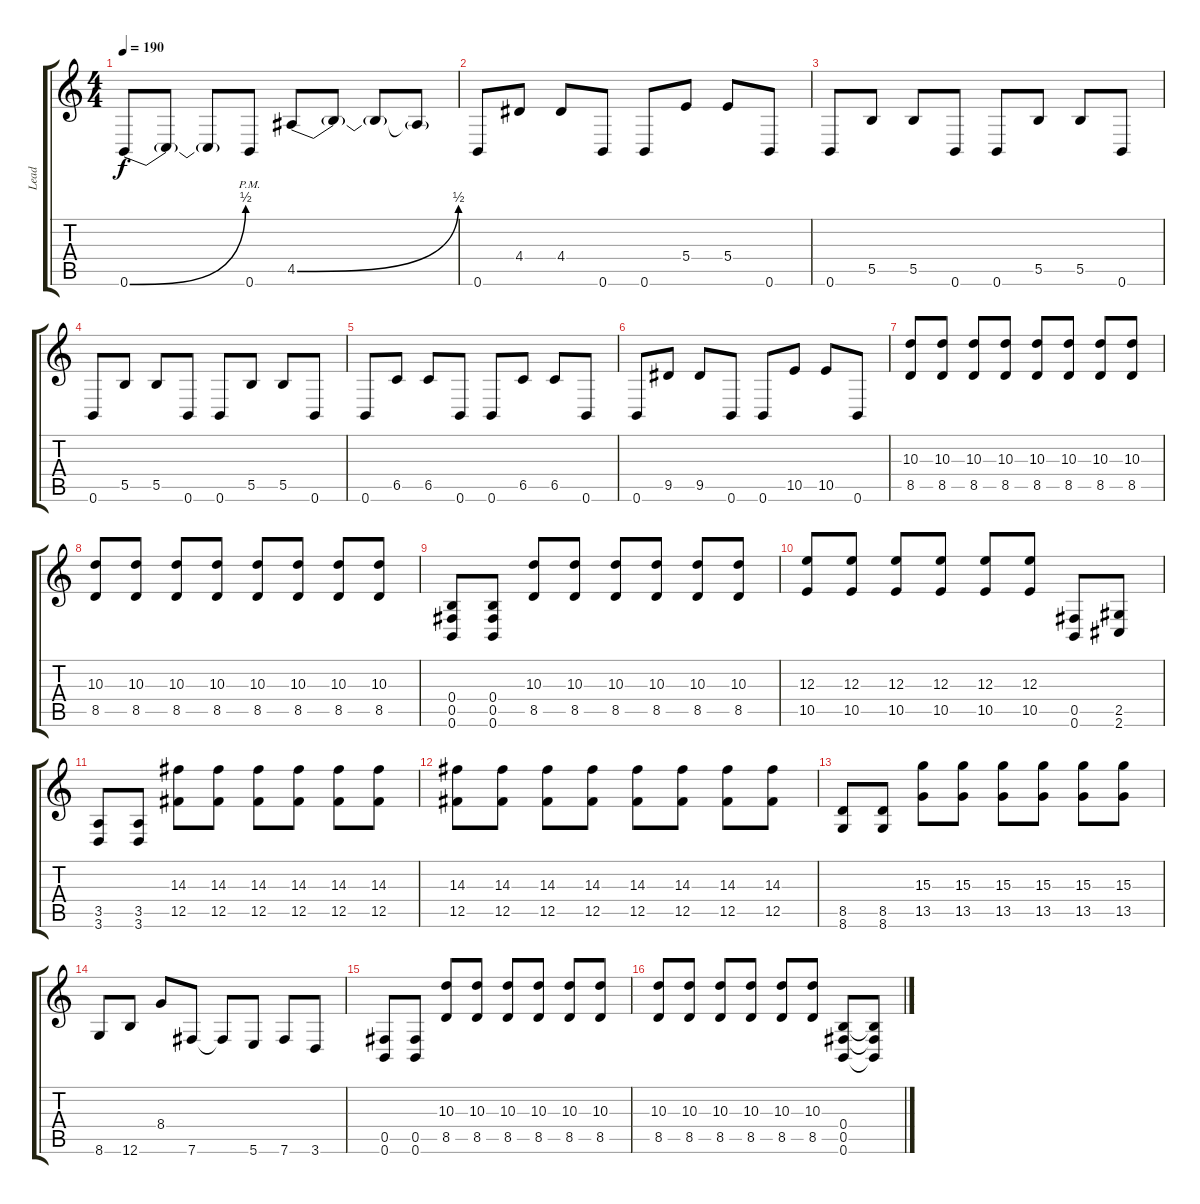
\track ("Lead" "Lead") {instrument distortionguitar}
\staff {score tabs}
\tuning (Db4 Ab3 E3 B2 Gb2 B1) {hide}
\ts (4 4)
\tempo 190
\clef g2
\ks c
0.6{be (bend 0 0 60 2)}.8{dy f} 0.6{t}.8 0.6{t}.8 0.6{pm}.8 4.5{be (bend 0 0 60 2)}.8 4.5{t}.8 4.5{t}.8 4.5{t}.8 |
0.6.8 4.4.8 4.4.8 0.6.8 0.6.8 5.4.8 5.4.8 0.6.8 |
0.6.8 5.5.8 5.5.8 0.6.8 0.6.8 5.5.8 5.5.8 0.6.8 |
0.6.8 5.5.8 5.5.8 0.6.8 0.6.8 5.5.8 5.5.8 0.6.8 |
0.6.8 6.5.8 6.5.8 0.6.8 0.6.8 6.5.8 6.5.8 0.6.8 |
0.6.8 9.5.8 9.5.8 0.6.8 0.6.8 10.5.8 10.5.8 0.6.8 |
(10.3 8.5).8 (10.3 8.5).8 (10.3 8.5).8 (10.3 8.5).8 (10.3 8.5).8 (10.3 8.5).8 (10.3 8.5).8 (10.3 8.5).8 |
(10.3 8.5).8 (10.3 8.5).8 (10.3 8.5).8 (10.3 8.5).8 (10.3 8.5).8 (10.3 8.5).8 (10.3 8.5).8 (10.3 8.5).8 |
(0.4 0.5 0.6).8 (0.4 0.5 0.6).8 (10.3 8.5).8 (10.3 8.5).8 (10.3 8.5).8 (10.3 8.5).8 (10.3 8.5).8 (10.3 8.5).8 |
(12.3 10.5).8 (12.3 10.5).8 (12.3 10.5).8 (12.3 10.5).8 (12.3 10.5).8 (12.3 10.5).8 (0.5 0.6).8 (2.5 2.6).8 |
(3.5 3.6).8 (3.5 3.6).8 (14.3 12.5).8 (14.3 12.5).8 (14.3 12.5).8 (14.3 12.5).8 (14.3 12.5).8 (14.3 12.5).8 |
(14.3 12.5).8 (14.3 12.5).8 (14.3 12.5).8 (14.3 12.5).8 (14.3 12.5).8 (14.3 12.5).8 (14.3 12.5).8 (14.3 12.5).8 |
(8.5 8.6).8 (8.5 8.6).8 (15.3 13.5).8 (15.3 13.5).8 (15.3 13.5).8 (15.3 13.5).8 (15.3 13.5).8 (15.3 13.5).8 |
8.6.8 12.6.8 8.4.8 7.6.8 7.6{t}.8 5.6.8 7.6.8 3.6.8 |
(0.5 0.6).8 (0.5 0.6).8 (10.3 8.5).8 (10.3 8.5).8 (10.3 8.5).8 (10.3 8.5).8 (10.3 8.5).8 (10.3 8.5).8 |
(10.3 8.5).8 (10.3 8.5).8 (10.3 8.5).8 (10.3 8.5).8 (10.3 8.5).8 (10.3 8.5).8 (0.4 0.5 0.6).8 (0.4{t} 0.5{t} 0.6{t}).8
